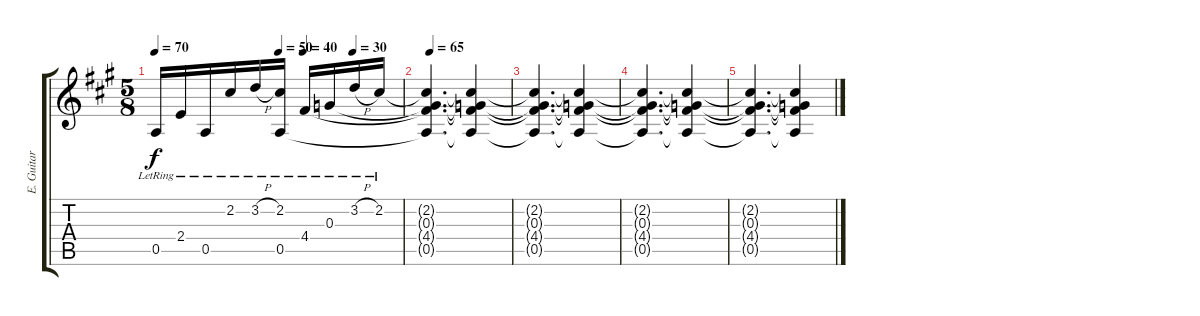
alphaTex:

\track ("E. Guitar II" "E. Guitar ") {instrument electricguitarclean}
\staff {score tabs}
\tuning (E4 B3 G3 D3 A2 E2) {hide}
\ts (5 8)
\tempo 70
\tempo (50 0.5)
\tempo (40 0.6)
\tempo (30 0.8)
\clef g2
\ks a
0.5{lr}.16{dy f} 2.4{lr}.16 0.5{lr}.16 2.2{lr}.16 3.2{h lr}.16 (2.2{lr} 0.5{lr}).16 4.4{lr}.16 0.3{lr}.16 3.2{h lr}.16 2.2{lr}.16 |
\tempo 65
(2.2{t} 0.3{t} 4.4{t} 0.5{t}).4{d} (2.2{t} 0.3{t} 4.4{t} 0.5{t}).4 |
(2.2{t} 0.3{t} 4.4{t} 0.5{t}).4{d} (2.2{t} 0.3{t} 4.4{t} 0.5{t}).4 |
(2.2{t} 0.3{t} 4.4{t} 0.5{t}).4{d} (2.2{t} 0.3{t} 4.4{t} 0.5{t}).4 |
(2.2{t} 0.3{t} 4.4{t} 0.5{t}).4{d} (2.2{t} 0.3{t} 4.4{t} 0.5{t}).4
